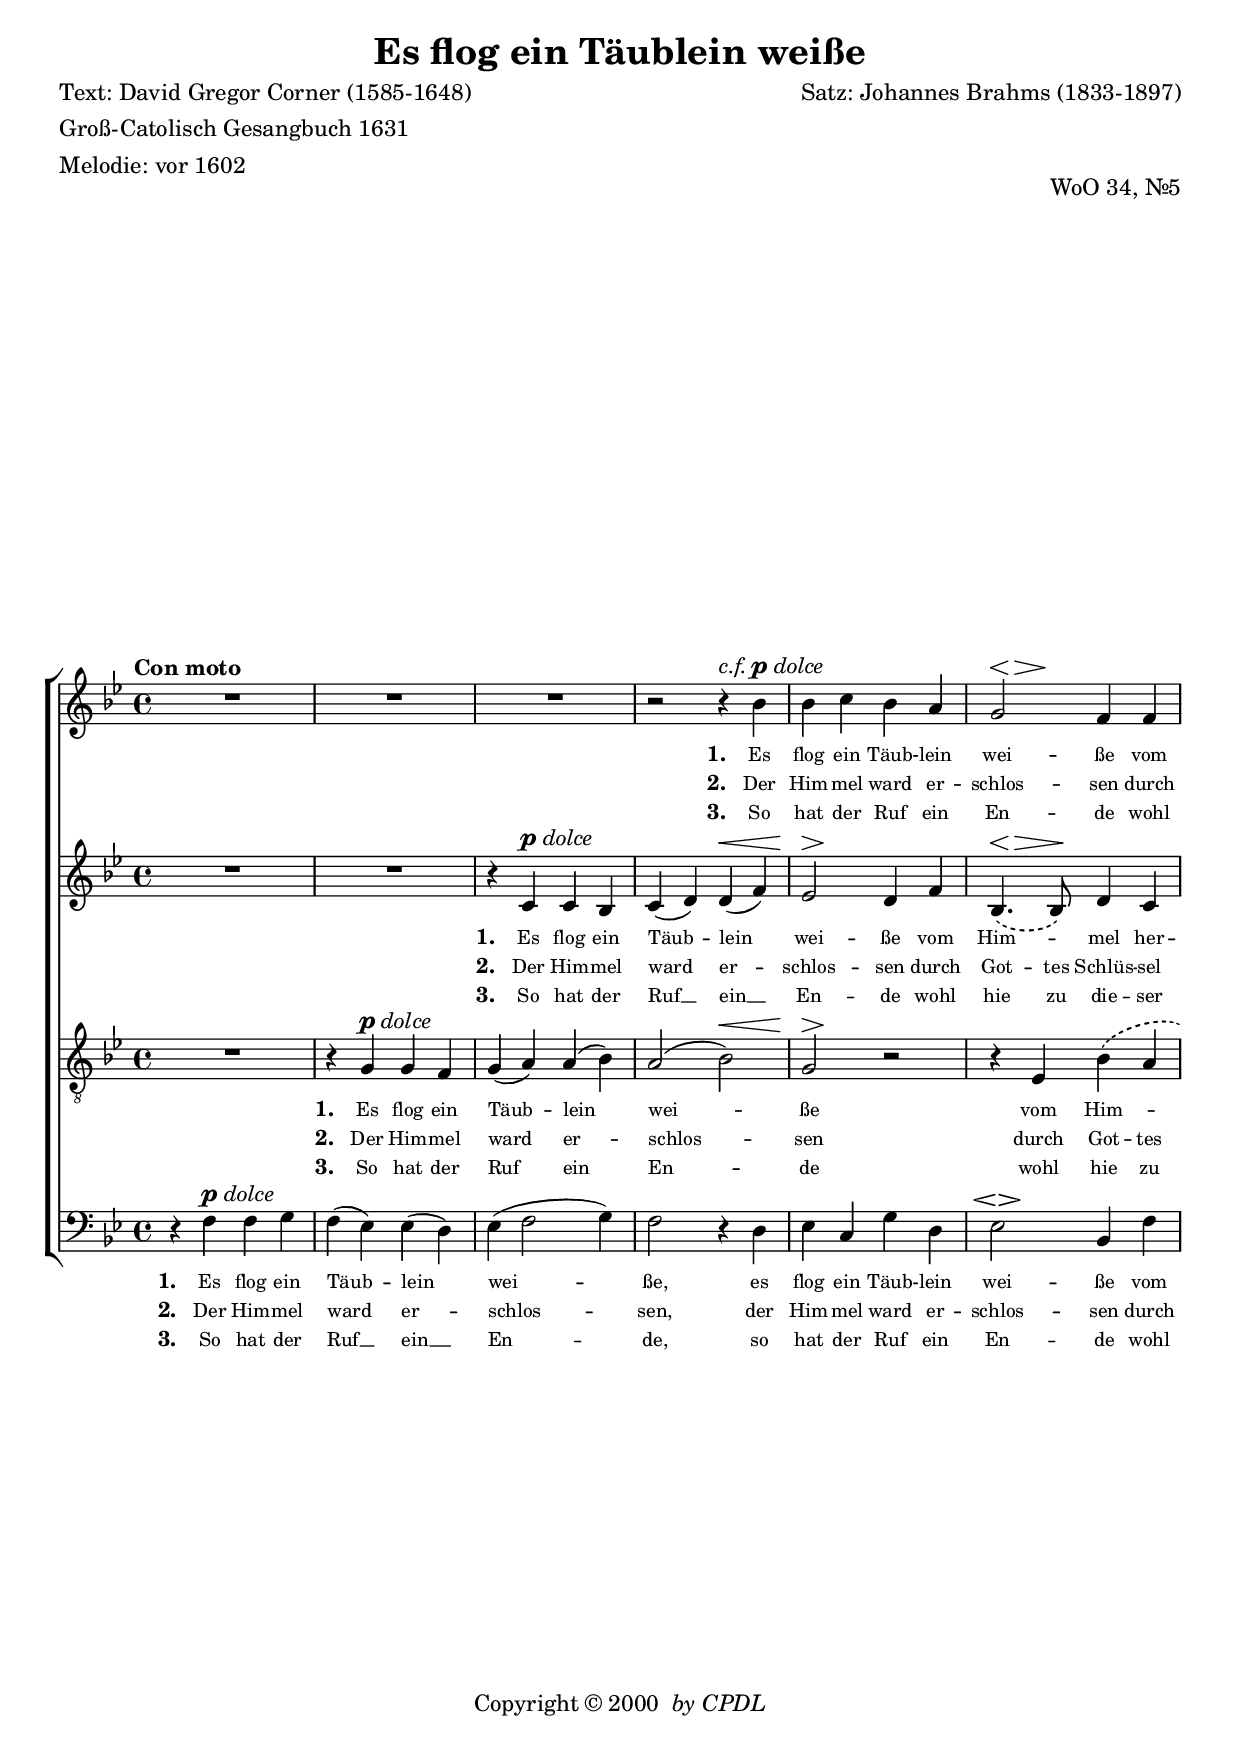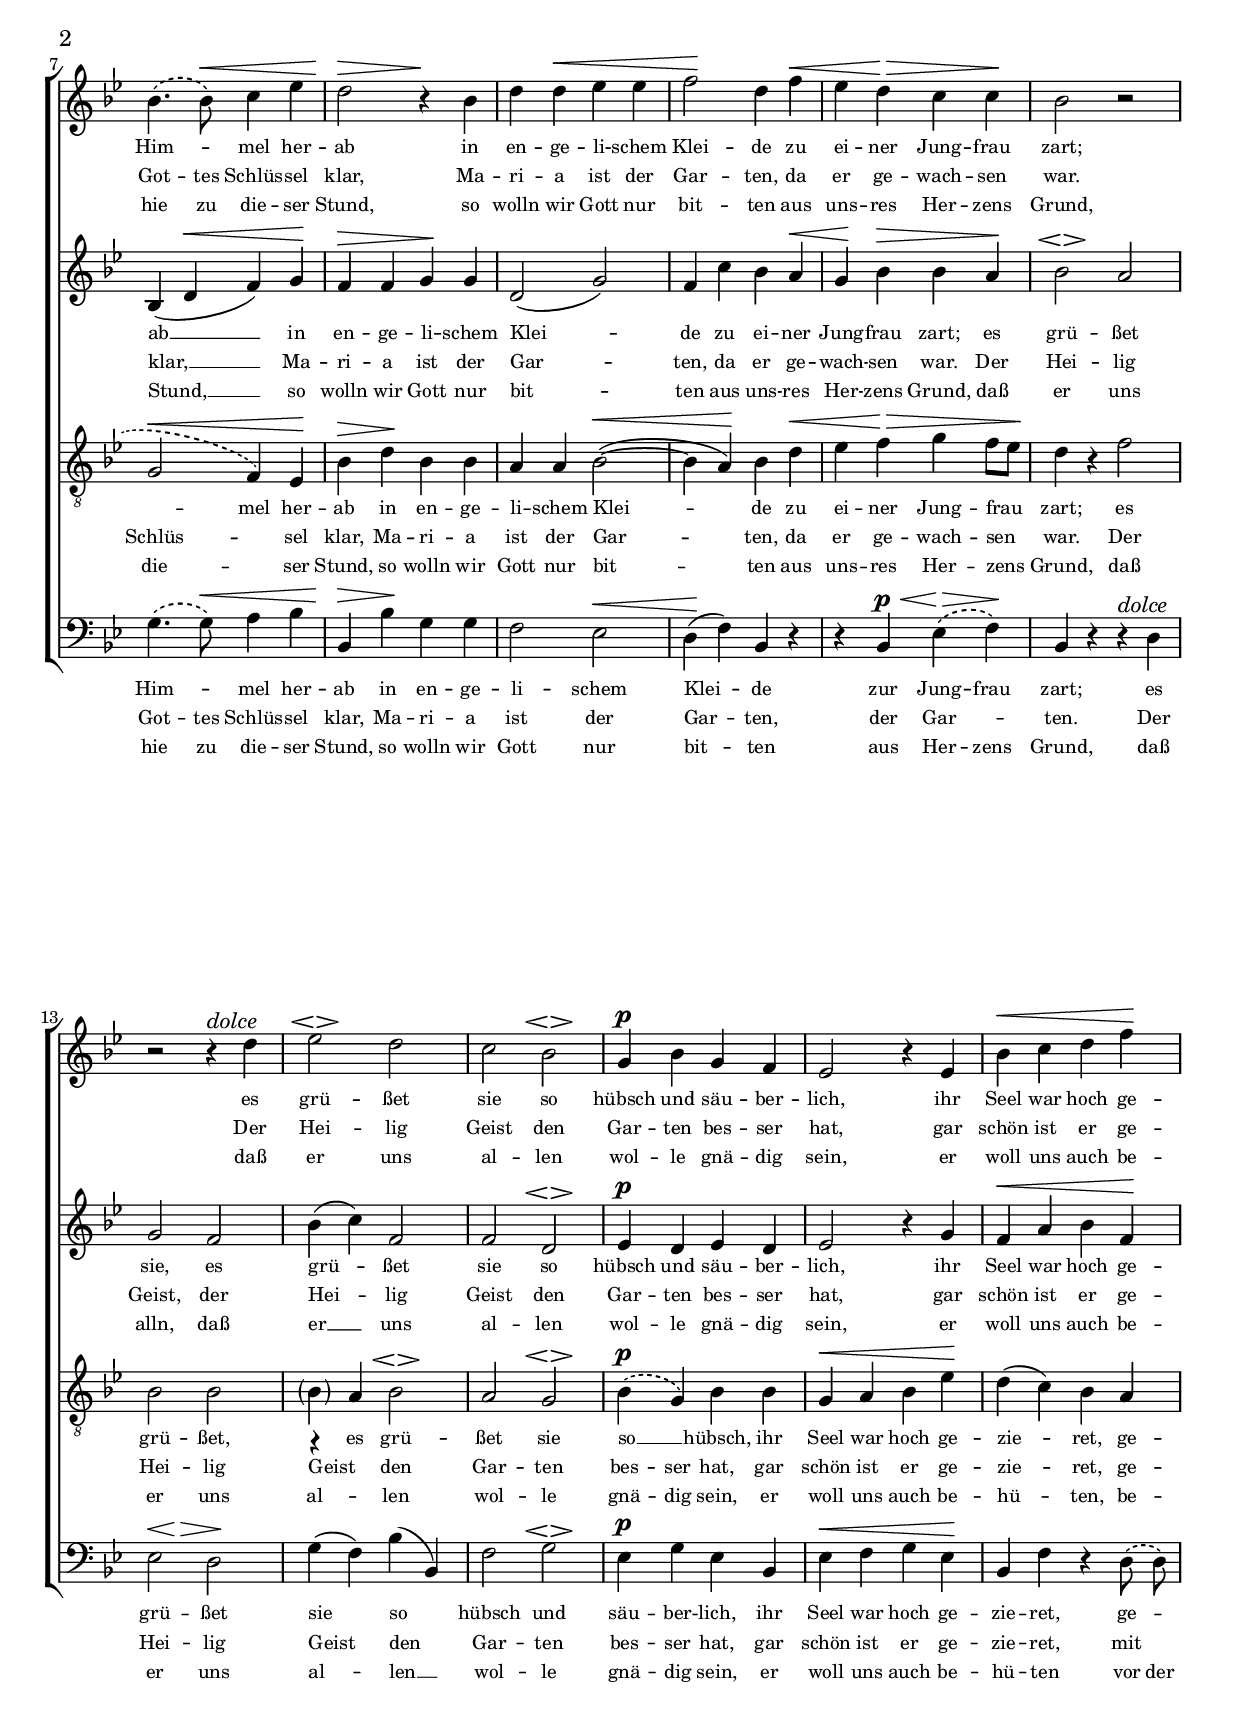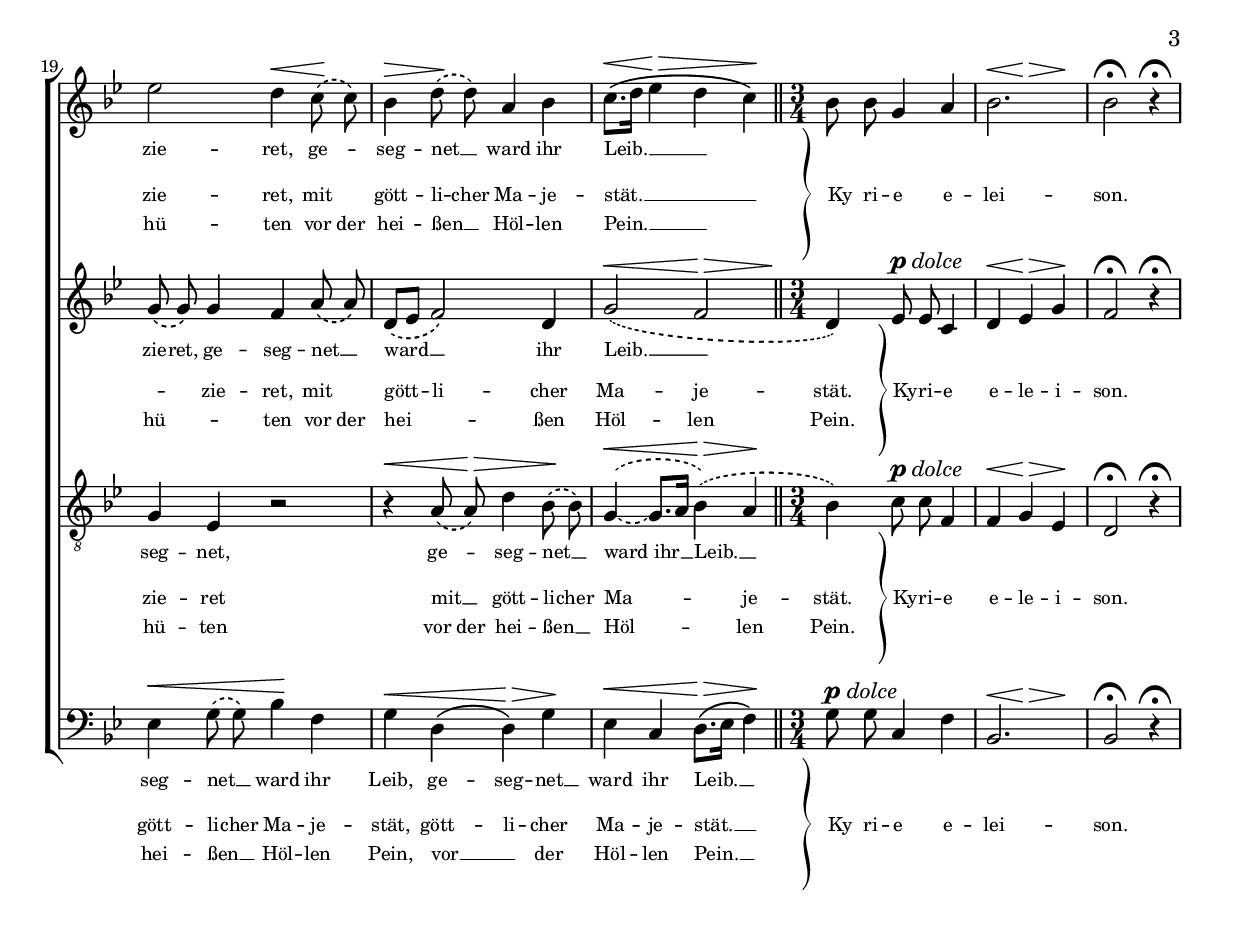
\version "2.12.3"

opts = { \key bes \major \time 4/4 \dynamicUp \phrasingSlurDashed }

pdol = \markup { \dynamic p \italic dolce }

leftbrace = \markup {\override #'(font-encoding . fetaBraces) \lookup #"brace200" }
rightbrace = \markup {\rotate #180 \leftbrace }

sopran = \relative c'' { \opts
  \tempo "Con moto"
  R1*3 |
  r2 r4^\markup{\italic "c.f." \dynamic p \italic dolce} bes |
  bes c bes a |
  << g2 { s8\< s8\> s8\! s8 } >> f4 f |
  bes4.\( bes8\)\< c4 es |
  d2\> r4\! bes |
  \override Hairpin #'to-barline = ##f 
  d d\< es es |
  f2\! d4 f\< |
  es d\> c c\! |
  bes2 r |
  r2 r4^\markup { \italic dolce } d |
  es2^\espressivo d |
  c bes^\espressivo |
  g4\p bes g f |
  es2 r4 es |
  bes'\< c d f\! |
  es2 d4\< c8\!\( c\) |
  bes4\> d8\!\( d\) a4 bes |
  \phrasingSlurSolid c8.\([\< d16] es4\> d c\!\) \bar "||"
  \time 3/4
  bes8 bes g4 a |
  << bes2. { s4\< s\> s\! } >> |
  bes2^\fermata r4^\fermata
}

alt = \relative c' { \opts
  R1*2 |
  r4 c^\pdol c bes |
  c( d) d\< ( f)  |
  << es2 { s8\> s8\! s4 } >> d4 f  |
  << bes,4.\( {s8\< s\> s} >>  bes8\!\) d4 c |
  bes( d\< f) g\! |
  f\> f g\! g |
  d2( g) |
  \override Hairpin #'to-barline = ##f 
  f4 c' bes a\< |
  g\! bes\> bes a\! |
  bes2^\espressivo a |
  g f |
  bes4( c) f,2 |
  f d^\espressivo |
  es4\p d es d |
  es2 r4 g |
  f\< a bes f\! |
  g8\( g\) g4 f a8\( a\) |
  d,8\([ es] f2\) d4 |
  \override Hairpin #'to-barline = ##t
  g2\<\( f\> \bar "||"
  \time 3/4
  d4\!\) es8^\pdol es c4 |
  d\< es\> g\! |
  f2^\fermata r4^\fermata
}

tenor = \relative c' { \opts
  R1 |
  r4 g^\pdol g f |
  g( a) a( bes) |
  a2( bes)\< << g { s8\> s8\! s4 } >> r2 |
  r4 es bes'\( a |
  g2\< f4\) es\! |
  bes'\> d\! bes bes |
  \tieSolid a a bes2~\< ( |
  bes4 a\!) bes d\< |
  es f\> g f8[ es]\! |
  d4 r f2 |
  bes, bes |
  \override ParenthesesItem #'font-size = #2 \parenthesize bes4 a bes2^\espressivo |
  a g^\espressivo |
  bes4\p \( g\) bes bes |
  g\< a bes es\! |
  d( c) bes a |
  g4 es r2 |
  r4\< a8\( a\)\> d4 bes8\(\! bes\) |
  \tieDashed g4~\<\( g8.[ a16] bes4\>\)\( a\! \bar "||"
  \time 3/4
  bes\) %\once \override Score.RehearsalMark #'extra-offset = #'( -1 . -57 ) \mark\markup{ \rightbrace }
  c8^\pdol c f,4 |
  f\< g\> es\! |
  d2^\fermata r4^\fermata
}

bass = \relative c { \opts
  r4 f^\pdol f g |
  f( es) es( d) |
  es( f2 g4) |
  f2 r4 d |
  es c g' d |
  es2^\espressivo bes4 f' | \break
  g4.\( g8\)\< a4 bes |
  bes,\> bes'\! g g |
  \override Hairpin #'to-barline = ##f 
  f2 es\< |
  d4\!( f) bes, r |
  \override Hairpin #'to-barline = ##t
  r bes\p\< es\>\( f\!\) |
  bes, r r^\markup { \italic dolce } d | \break
  << {es2 d2} { s4\< s\> s\! s } >> |
  g4( f) bes( bes,) |
  f'2 g^\espressivo |
  es4\p g es bes |
  es\< f g es\! |
  bes f' r d8\( d\) |
  es4\< g8\( g\) bes4\! f |
  \phrasingSlurSolid g\< d\( d\)\> g\! |
  es\< c d8.\>\([ es16] f4\!\) \bar "||" %\once \override Score.RehearsalMark #'direction = #DOWN \once \override Score.RehearsalMark #'extra-offset = #'( 0 . -1 ) \mark\markup{ \rightbrace }
  \time 3/4
  g8^\pdol g c,4 f |
  << bes,2. { s4\< s\> s\! } >> |
  bes2 ^\fermata r4^\fermata
}



soprantextone = \lyricmode { \set stanza = #"1. "
  Es flog ein Täub -- lein wei -- ße vom Him -- \skip 8 mel her -- ab in en -- ge -- li -- schem Klei -- de zu ei -- ner Jung -- frau zart;
  es grü -- ßet sie so hübsch und säu -- ber -- lich, ihr Seel war hoch ge -- zie -- ret, ge -- \skip 8 seg -- net __ _ ward ihr Leib. __ _ _
}

alttextone = \lyricmode { \set stanza = #"1. "
  Es flog ein Täub -- lein wei -- ße vom Him -- \skip 8 mel her -- ab __ in en -- ge -- li -- schem Klei -- de zu ei -- ner Jung -- frau zart;
  es grü -- ßet sie, es grü -- ßet sie so hübsch und säu -- ber -- lich, ihr Seel war hoch ge -- zie -- ret, ge -- seg -- net __ _ ward __ _ ihr Leib. __ _
}

tenortextone = \lyricmode { \set stanza = #"1. "
  Es flog ein Täub -- lein wei -- ße vom Him -- \skip 4 \skip 2 mel her -- ab in en -- ge -- li -- schem Klei -- de zu ei -- ner Jung -- frau zart;
  es grü -- ßet, \markup{ \musicglyph #"rests.2" } es grü -- ßet sie so __ _ hübsch, ihr Seel war hoch ge -- zie -- ret, ge -- seg -- net, ge -- \skip 8 seg -- net __ _ "ward ihr"__ Leib. __ _
}

basstextone = \lyricmode { \set stanza = #"1. "
  Es flog ein Täub -- lein wei -- ße, es flog ein Täub -- lein wei -- ße vom Him -- \skip 8 mel her -- ab in en -- ge -- li -- schem Klei -- de zur Jung -- frau zart;
  es grü -- ßet sie so hübsch und säu -- ber -- lich, ihr Seel war hoch ge -- zie -- ret, ge -- \skip 8 seg -- net __ _ ward ihr Leib, ge -- seg -- net __ ward ihr Leib. __
}


soprantexttwo = \lyricmode { \set stanza = #"2. "
  Der Him -- mel ward er -- schlos -- sen durch Got -- tes Schlüs -- sel klar,
  Ma -- ri -- a ist der Gar -- ten, da er ge -- wach -- sen war.
  Der Hei -- lig Geist den Gar -- ten bes -- ser hat, gar schön ist er ge -- zie -- ret, mit \skip 8 gött -- li -- cher Ma -- je -- stät. __ _ _ _
  \markup{ \line { \general-align #X #-1 \general-align #Y #-0.1 \rightbrace \hspace #1 Ky \hspace #1 } } -- ri -- e e -- lei -- son.
}

alttexttwo = \lyricmode { \set stanza = #"2. "
  Der Him -- mel ward er -- schlos -- sen durch Got -- tes Schlüs -- sel klar, __
  Ma -- ri -- a ist der Gar -- ten, da er ge -- wach -- sen war.
  Der Hei -- lig Geist, der Hei -- lig Geist den Gar -- ten bes -- ser hat, gar schön ist er ge -- \skip 8 \skip 4 zie -- ret, mit \skip 8 gött -- li -- cher Ma -- je -- stät.
  \markup{ \line { \general-align #X #-1 \general-align #Y #-0.1 \rightbrace Ky } } -- ri -- e e -- le -- i -- son.
}

tenortexttwo = \lyricmode { \set stanza = #"2. "
  Der Him -- mel ward er -- schlos -- sen durch Got -- tes Schlüs -- \skip 4 sel klar,
  Ma -- ri -- a ist der Gar -- ten, da er ge -- wach -- sen war.
  Der Hei -- lig Geist_ _ den Gar -- ten bes -- ser hat, gar schön ist er ge -- zie -- ret, ge -- zie -- ret mit __ _ gött -- li -- cher Ma -- \skip 4 je -- stät.
  \markup{ \line { \general-align #X #-1 \general-align #Y #-0.1 \rightbrace Ky } } -- ri -- e e -- le -- i -- son.
}

basstexttwo = \lyricmode {  \set stanza = #"2. "
  Der Him -- mel ward er -- schlos -- sen, der Him -- mel ward er -- schlos -- sen durch Got -- tes Schlüs -- sel klar,
  Ma -- ri -- a ist der Gar -- ten, der Gar -- \skip 4 ten.
  Der Hei -- lig Geist den Gar -- ten bes -- ser hat, gar schön ist er ge -- zie -- ret, mit \skip 8 gött -- li -- cher Ma -- je -- stät, gött -- li -- cher Ma -- je -- stät. __ _
  %\once \override LyricText #'extra-offset = #'(0 . 1) \markup{ \rightbrace }
  \markup{ \line { \general-align #X #-1 \general-align #Y #-0.1 \rightbrace \hspace #1 Ky \hspace #1 } } -- ri -- e e -- lei -- son.
}

soprantextthree = \lyricmode { \set stanza = #"3. "
  So hat der Ruf ein En -- de wohl hie zu die -- ser Stund, so wolln wir Gott nur bit -- ten aus uns -- res Her -- zens Grund,
  daß er uns al -- len wol -- le gnä -- dig sein, er woll uns auch be -- hü -- ten vor der hei -- ßen __ _ Höl -- len Pein. __ _ _
}

alttextthree = \lyricmode { \set stanza = #"3. "
  So hat der Ruf __ ein __ En -- de wohl hie zu die -- ser Stund, __ so wolln wir Gott nur bit -- ten aus uns -- res Her -- zens Grund,
  daß er uns alln, daß er __ uns al -- len wol -- le gnä -- dig sein, er woll uns auch be -- hü -- \skip 8 \skip 4 ten vor der hei -- \skip 2 ßen Höl -- len Pein.
}

tenortextthree = \lyricmode { \set stanza = #"3. "
  So hat der Ruf ein En -- de wohl hie zu die -- \skip 4 ser Stund, so wolln wir Gott nur bit -- ten aus uns -- res Her -- zens Grund,
  daß er uns al -- \skip 4 len wol -- le gnä -- dig sein, er woll uns auch be -- hü -- ten, be -- hü -- ten vor der hei -- ßen __ _ Höl -- \skip 4 len Pein.
}

basstextthree = \lyricmode { \set stanza = #"3. "
  So hat der Ruf __ ein __ En -- de, so hat der Ruf ein En -- de wohl hie zu die -- ser Stund, so wolln wir Gott nur bit -- ten aus Her -- zens Grund,
  daß er uns al -- len __ wol -- le gnä -- dig sein, er woll uns auch be -- hü -- ten vor der hei -- ßen __ _ Höl -- len Pein, vor __ _ der Höl -- len Pein. __
}

Mucke = {
  \set Score.autoBeaming = ##f
  \new ChoirStaff \with {
    \override StaffSymbol #'staff-space = #1
    \override DynamicLineSpanner #'staff-padding = #1
    \override DynamicLineSpanner #'Y-extent = #'(0 . 0)
    %\override TextScript #'Y-extent = #'(-1.5 . 1.5)
  }
  <<
    \new Staff {
      #(set-accidental-style 'modern)
      \clef treble
      \new Voice = "sopran" {
        \set midiInstrument = #"acoustic grand"
        \sopran
      }
    }
    \new Lyrics \lyricsto sopran { \soprantextone }
    \new Lyrics \lyricsto sopran { \soprantexttwo }
    \new Lyrics \lyricsto sopran { \soprantextthree }
    
    \new Staff {
      #(set-accidental-style 'modern)
      \clef treble
      \new Voice = "alt" {
        \set midiInstrument = #"acoustic grand"
        \alt
      }
    }
    \new Lyrics \lyricsto alt { \alttextone }
    \new Lyrics \lyricsto alt { \alttexttwo }
    \new Lyrics \lyricsto alt { \alttextthree }
    
    \new Staff {
      #(set-accidental-style 'modern)
      \clef "treble_8"
      \new Voice = "tenor" {
        \set midiInstrument = #"acoustic grand"
        \tenor
      }
    }
    \new Lyrics \lyricsto tenor { \tenortextone }
    \new Lyrics \lyricsto tenor { \tenortexttwo }
    \new Lyrics \lyricsto tenor { \tenortextthree }
    
    \new Staff {
      #(set-accidental-style 'modern)
      \clef bass 
      \new Voice = "bass" {
        \set midiInstrument = #"acoustic grand"
        \bass
      }
    }
    \new Lyrics \lyricsto bass { \basstextone }
    \new Lyrics \lyricsto bass { \basstexttwo }
    \new Lyrics \lyricsto bass { \basstextthree }
    
  >>
}

\header {
  title = \markup \center-column { "Es flog ein Täublein weiße" }
  poet = \markup \left-column {
    "Text: David Gregor Corner (1585-1648)"
    "Groß-Catolisch Gesangbuch 1631"
    "Melodie: vor 1602"
  }
  composer =  \markup \right-column {
    "Satz: Johannes Brahms (1833-1897)"
  }
  opus = "WoO 34, Nr.5"
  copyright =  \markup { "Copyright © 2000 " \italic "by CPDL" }
  
  %   tagline = "wurst"
}

\score {
  \Mucke
  
  \layout {
    #(layout-set-staff-size 19)
    indent = #0
    \context {
      \Lyrics
      \override VerticalAxisGroup #'minimum-Y-extent = #'(0 . 0)
      \override LyricText #'font-size = #-1
    }
    \context { \RemoveEmptyStaffContext }
    \context { \Score
      \override VerticalAxisGroup #'remove-first = ##t
    }
    \context { \Voice
      \override Script #'outside-staff-priority = #1
      \override Script #'outside-staff-padding = #0.5
      \override Script #'font-size = #+2
    }
  }
  \midi {
    % nicht fuer jeden Staff ein midi channel, sondern fuer jede voice
    \context {
      \Staff
      \remove "Staff_performer"
    }
    \context {
      \Voice
      \consists "Staff_performer"    
    }
    % text brauch ich nicht im midi
    \context {
      \Lyrics
      \remove "Lyric_performer"
    }
    \context {
      \Score
      tempoWholesPerMinute = #(ly:make-moment 100 4)
    }
    \context {
      \Voice
      \remove "Dynamic_performer"
    }
    
  }
} 
